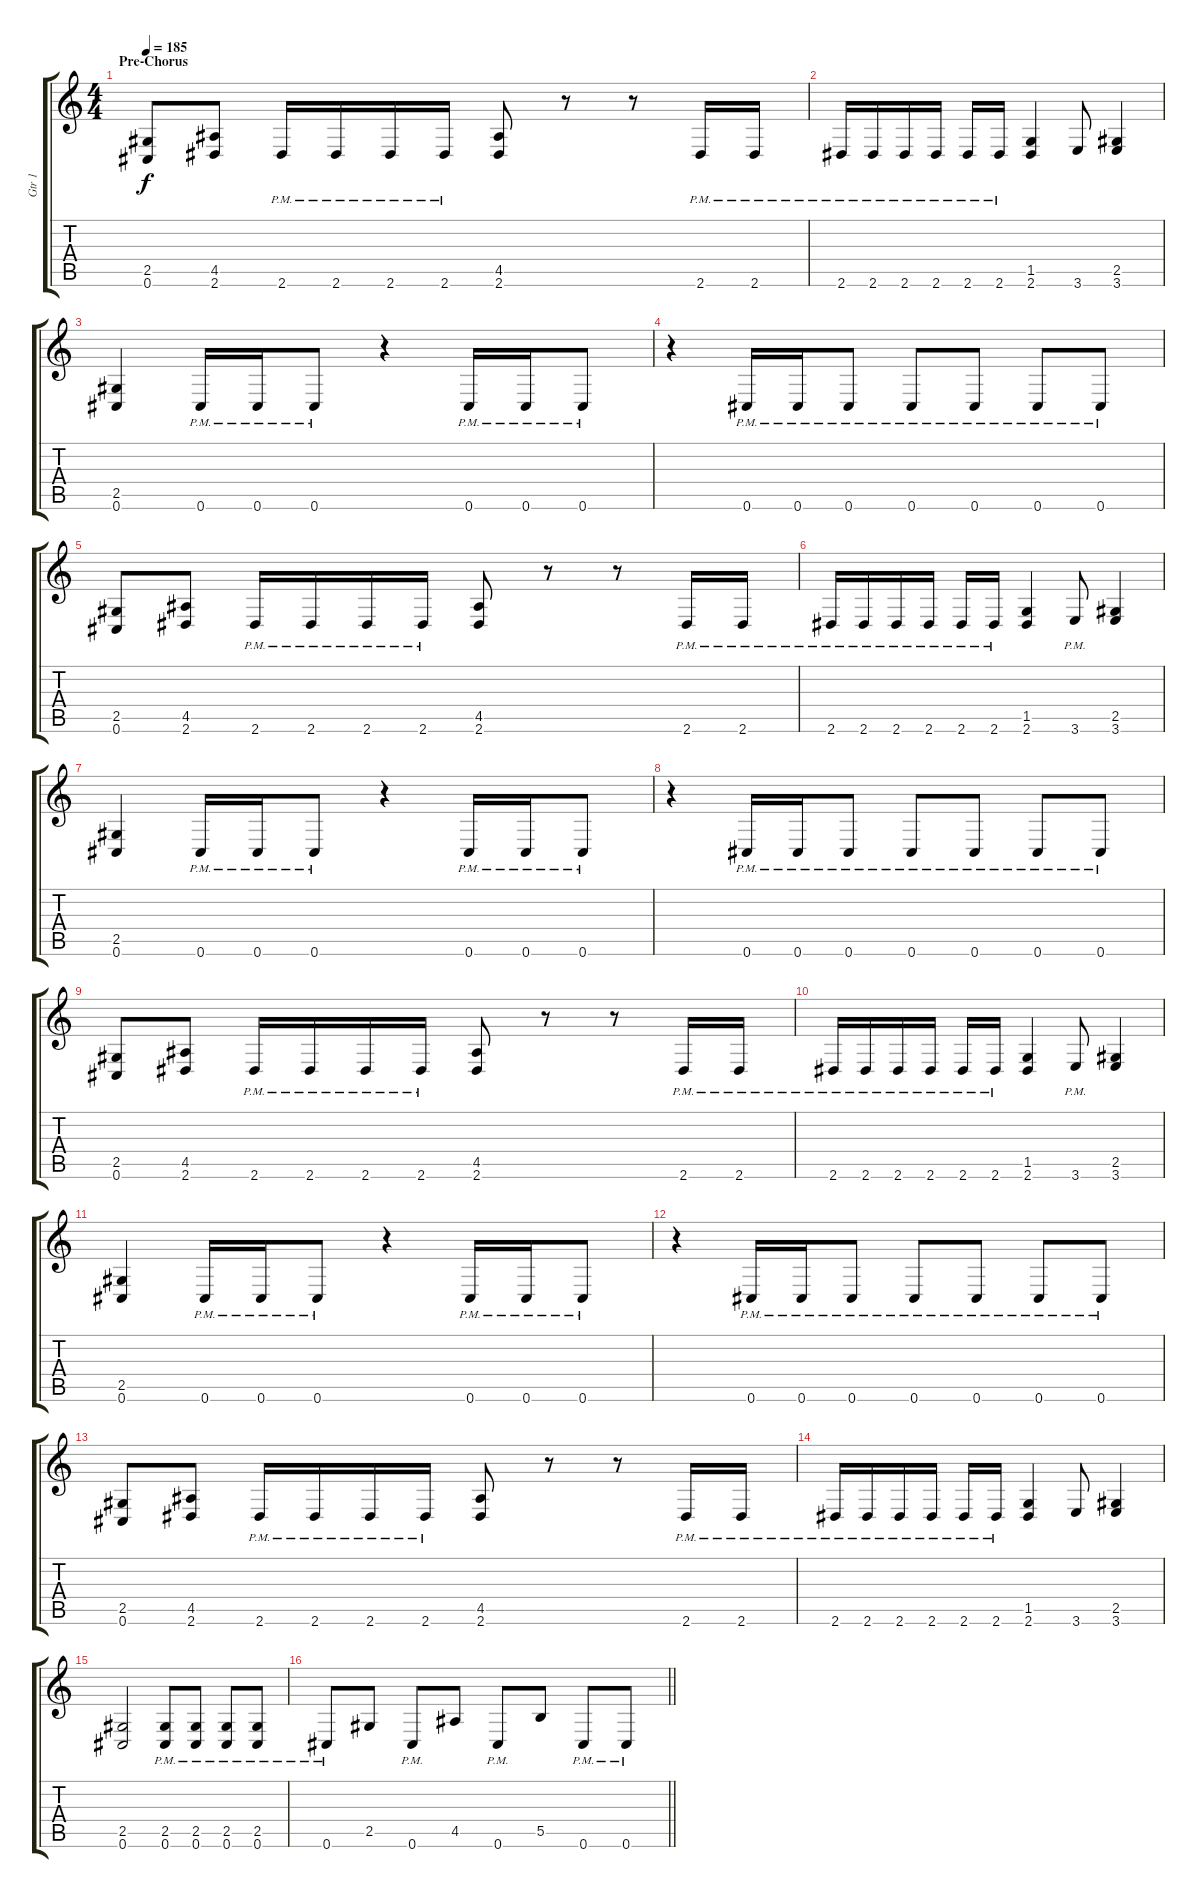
\track ("Gtr 1" "Gtr 1") {instrument distortionguitar}
\staff {score tabs}
\tuning (Db4 Ab3 E3 B2 Gb2 Db2) {hide}
\ts (4 4)
\section ("" "Pre-Chorus")
\tempo 185
\clef g2
\ks c
(2.5 0.6).8{dy f} (4.5 2.6).8 2.6{pm}.16 2.6{pm}.16 2.6{pm}.16 2.6{pm}.16 (4.5 2.6).8 r.8 r.8 2.6{pm}.16 2.6{pm}.16 |
2.6{pm}.16 2.6{pm}.16 2.6{pm}.16 2.6{pm}.16 2.6{pm}.16 2.6{pm}.16 (1.5 2.6).4 3.6.8 (2.5 3.6).4 |
(2.5 0.6).4 0.6{pm}.16 0.6{pm}.16 0.6{pm}.8 r.4 0.6{pm}.16 0.6{pm}.16 0.6{pm}.8 |
r.4 0.6{pm}.16 0.6{pm}.16 0.6{pm}.8 0.6{pm}.8 0.6{pm}.8 0.6{pm}.8 0.6{pm}.8 |
(2.5 0.6).8 (4.5 2.6).8 2.6{pm}.16 2.6{pm}.16 2.6{pm}.16 2.6{pm}.16 (4.5 2.6).8 r.8 r.8 2.6{pm}.16 2.6{pm}.16 |
2.6{pm}.16 2.6{pm}.16 2.6{pm}.16 2.6{pm}.16 2.6{pm}.16 2.6{pm}.16 (1.5 2.6).4 3.6{pm}.8 (2.5 3.6).4 |
(2.5 0.6).4 0.6{pm}.16 0.6{pm}.16 0.6{pm}.8 r.4 0.6{pm}.16 0.6{pm}.16 0.6{pm}.8 |
r.4 0.6{pm}.16 0.6{pm}.16 0.6{pm}.8 0.6{pm}.8 0.6{pm}.8 0.6{pm}.8 0.6{pm}.8 |
(2.5 0.6).8 (4.5 2.6).8 2.6{pm}.16 2.6{pm}.16 2.6{pm}.16 2.6{pm}.16 (4.5 2.6).8 r.8 r.8 2.6{pm}.16 2.6{pm}.16 |
2.6{pm}.16 2.6{pm}.16 2.6{pm}.16 2.6{pm}.16 2.6{pm}.16 2.6{pm}.16 (1.5 2.6).4 3.6{pm}.8 (2.5 3.6).4 |
(2.5 0.6).4 0.6{pm}.16 0.6{pm}.16 0.6{pm}.8 r.4 0.6{pm}.16 0.6{pm}.16 0.6{pm}.8 |
r.4 0.6{pm}.16 0.6{pm}.16 0.6{pm}.8 0.6{pm}.8 0.6{pm}.8 0.6{pm}.8 0.6{pm}.8 |
(2.5 0.6).8 (4.5 2.6).8 2.6{pm}.16 2.6{pm}.16 2.6{pm}.16 2.6{pm}.16 (4.5 2.6).8 r.8 r.8 2.6{pm}.16 2.6{pm}.16 |
2.6{pm}.16 2.6{pm}.16 2.6{pm}.16 2.6{pm}.16 2.6{pm}.16 2.6{pm}.16 (1.5 2.6).4 3.6.8 (2.5 3.6).4 |
(2.5 0.6).2 (2.5{pm} 0.6{pm}).8 (2.5{pm} 0.6{pm}).8 (2.5{pm} 0.6{pm}).8 (2.5{pm} 0.6{pm}).8 |
\barLineRight lightlight
0.6{pm}.8 2.5.8 0.6{pm}.8 4.5.8 0.6{pm}.8 5.5.8 0.6{pm}.8 0.6{pm}.8
